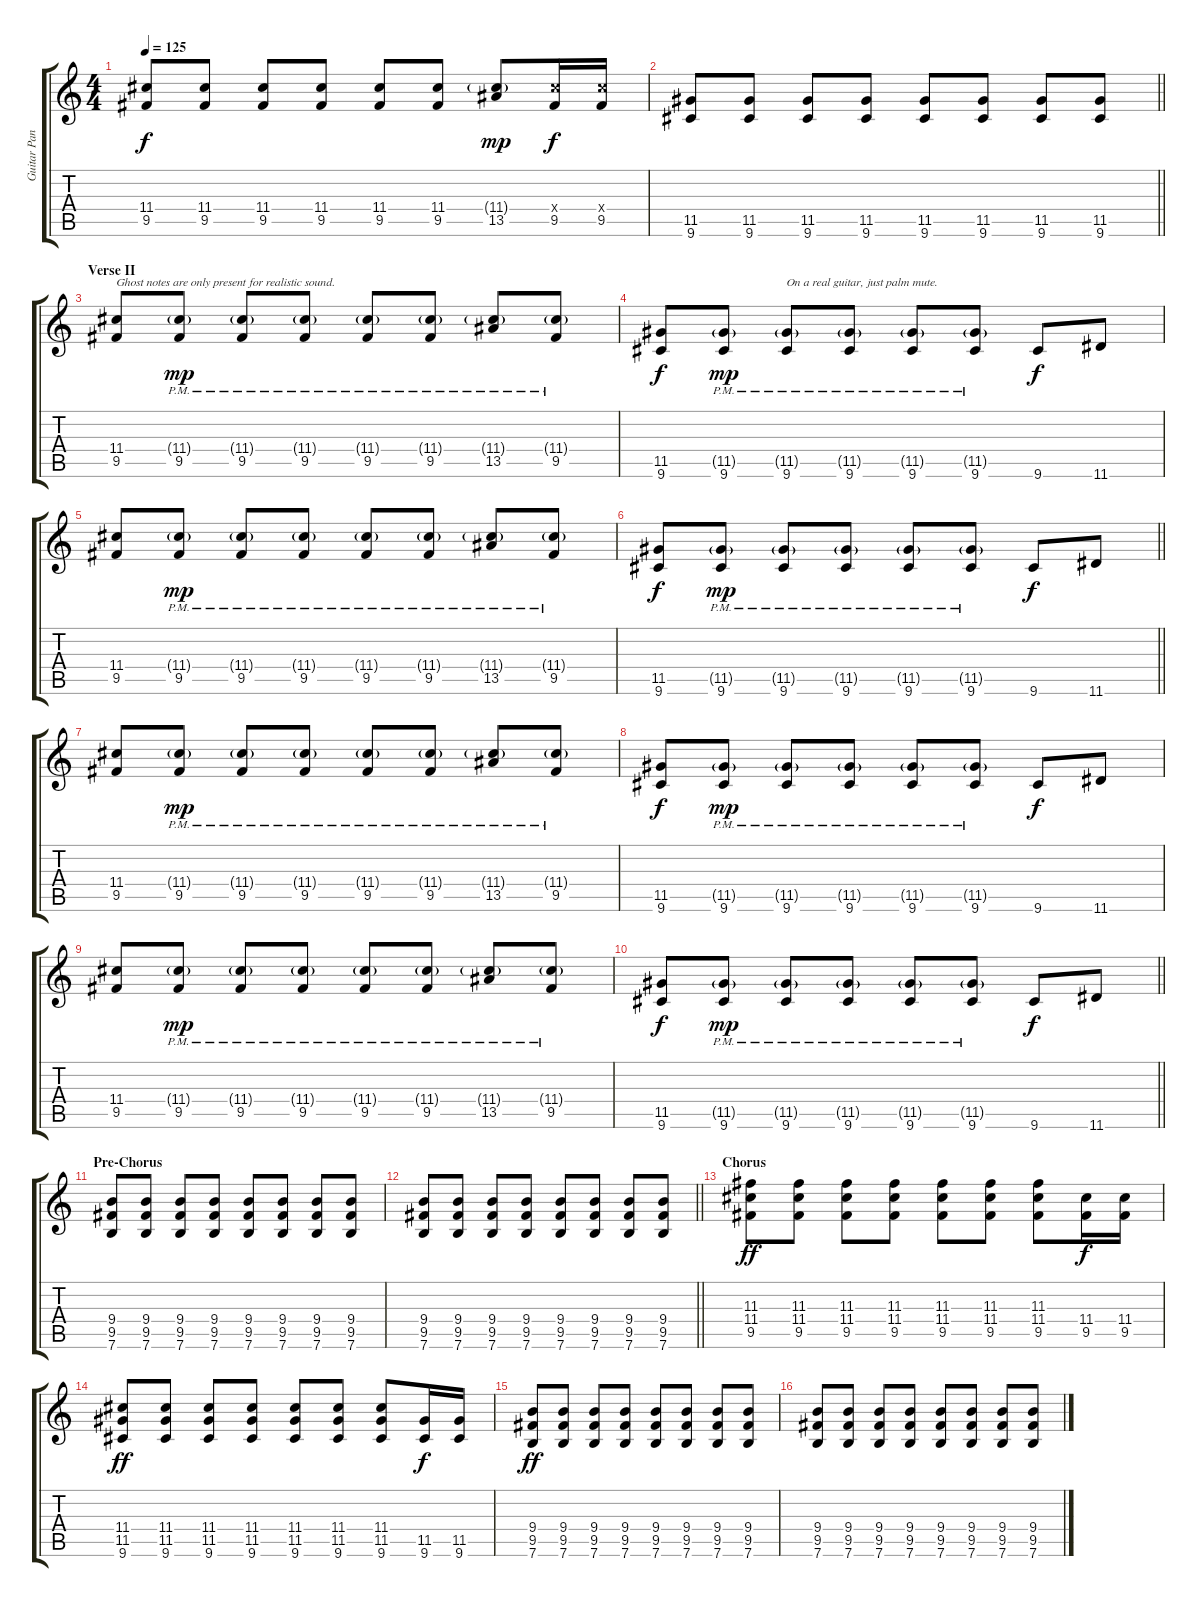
\track ("Guitar Pan Left" "Guitar Pan") {instrument distortionguitar}
\staff {score tabs}
\tuning (E4 B3 G3 D3 A2 E2) {hide}
\ts (4 4)
\tempo 125
\clef g2
\ks c
(11.4 9.5).8{dy f} (11.4 9.5).8 (11.4 9.5).8 (11.4 9.5).8 (11.4 9.5).8 (11.4 9.5).8 (11.4{g} 13.5).8{dy mp} (11.4{x} 9.5).16{dy f} (11.4{x} 9.5).16 |
\barLineRight lightlight
(11.5 9.6).8 (11.5 9.6).8 (11.5 9.6).8 (11.5 9.6).8 (11.5 9.6).8 (11.5 9.6).8 (11.5 9.6).8 (11.5 9.6).8 |
\section ("" "Verse II")
(11.4 9.5).8{txt "Ghost notes are only present for realistic sound."} (11.4{g pm} 9.5{pm}).8{dy mp} (11.4{g pm} 9.5{pm}).8 (11.4{g pm} 9.5{pm}).8 (11.4{g pm} 9.5{pm}).8 (11.4{g pm} 9.5{pm}).8 (11.4{g pm} 13.5).8 (11.4{g pm} 9.5{pm}).8 |
(11.5 9.6).8{dy f} (11.5{g pm} 9.6{pm}).8{dy mp} (11.5{g pm} 9.6{pm}).8{txt "On a real guitar, just palm mute."} (11.5{g pm} 9.6{pm}).8 (11.5{g pm} 9.6{pm}).8 (11.5{g pm} 9.6{pm}).8 9.6.8{dy f} 11.6.8 |
(11.4 9.5).8 (11.4{g pm} 9.5{pm}).8{dy mp} (11.4{g pm} 9.5{pm}).8 (11.4{g pm} 9.5{pm}).8 (11.4{g pm} 9.5{pm}).8 (11.4{g pm} 9.5{pm}).8 (11.4{g pm} 13.5).8 (11.4{g pm} 9.5{pm}).8 |
\barLineRight lightlight
(11.5 9.6).8{dy f} (11.5{g pm} 9.6{pm}).8{dy mp} (11.5{g pm} 9.6{pm}).8 (11.5{g pm} 9.6{pm}).8 (11.5{g pm} 9.6{pm}).8 (11.5{g pm} 9.6{pm}).8 9.6.8{dy f} 11.6.8 |
(11.4 9.5).8 (11.4{g pm} 9.5{pm}).8{dy mp} (11.4{g pm} 9.5{pm}).8 (11.4{g pm} 9.5{pm}).8 (11.4{g pm} 9.5{pm}).8 (11.4{g pm} 9.5{pm}).8 (11.4{g pm} 13.5).8 (11.4{g pm} 9.5{pm}).8 |
(11.5 9.6).8{dy f} (11.5{g pm} 9.6{pm}).8{dy mp} (11.5{g pm} 9.6{pm}).8 (11.5{g pm} 9.6{pm}).8 (11.5{g pm} 9.6{pm}).8 (11.5{g pm} 9.6{pm}).8 9.6.8{dy f} 11.6.8 |
(11.4 9.5).8 (11.4{g pm} 9.5{pm}).8{dy mp} (11.4{g pm} 9.5{pm}).8 (11.4{g pm} 9.5{pm}).8 (11.4{g pm} 9.5{pm}).8 (11.4{g pm} 9.5{pm}).8 (11.4{g pm} 13.5).8 (11.4{g pm} 9.5{pm}).8 |
\barLineRight lightlight
(11.5 9.6).8{dy f} (11.5{g pm} 9.6{pm}).8{dy mp} (11.5{g pm} 9.6{pm}).8 (11.5{g pm} 9.6{pm}).8 (11.5{g pm} 9.6{pm}).8 (11.5{g pm} 9.6{pm}).8 9.6.8{dy f} 11.6.8 |
\section ("" "Pre-Chorus")
(9.4 9.5 7.6).8 (9.4 9.5 7.6).8 (9.4 9.5 7.6).8 (9.4 9.5 7.6).8 (9.4 9.5 7.6).8 (9.4 9.5 7.6).8 (9.4 9.5 7.6).8 (9.4 9.5 7.6).8 |
\barLineRight lightlight
(9.4 9.5 7.6).8 (9.4 9.5 7.6).8 (9.4 9.5 7.6).8 (9.4 9.5 7.6).8 (9.4 9.5 7.6).8 (9.4 9.5 7.6).8 (9.4 9.5 7.6).8 (9.4 9.5 7.6).8 |
\section ("" "Chorus")
(11.3 11.4 9.5).8{dy ff} (11.3 11.4 9.5).8 (11.3 11.4 9.5).8 (11.3 11.4 9.5).8 (11.3 11.4 9.5).8 (11.3 11.4 9.5).8 (11.3 11.4 9.5).8 (11.4 9.5).16{dy f} (11.4 9.5).16 |
(11.4 11.5 9.6).8{dy ff} (11.4 11.5 9.6).8 (11.4 11.5 9.6).8 (11.4 11.5 9.6).8 (11.4 11.5 9.6).8 (11.4 11.5 9.6).8 (11.4 11.5 9.6).8 (11.5 9.6).16{dy f} (11.5 9.6).16 |
(9.4 9.5 7.6).8{dy ff} (9.4 9.5 7.6).8 (9.4 9.5 7.6).8 (9.4 9.5 7.6).8 (9.4 9.5 7.6).8 (9.4 9.5 7.6).8 (9.4 9.5 7.6).8 (9.4 9.5 7.6).8 |
(9.4 9.5 7.6).8 (9.4 9.5 7.6).8 (9.4 9.5 7.6).8 (9.4 9.5 7.6).8 (9.4 9.5 7.6).8 (9.4 9.5 7.6).8 (9.4 9.5 7.6).8 (9.4 9.5 7.6).8
